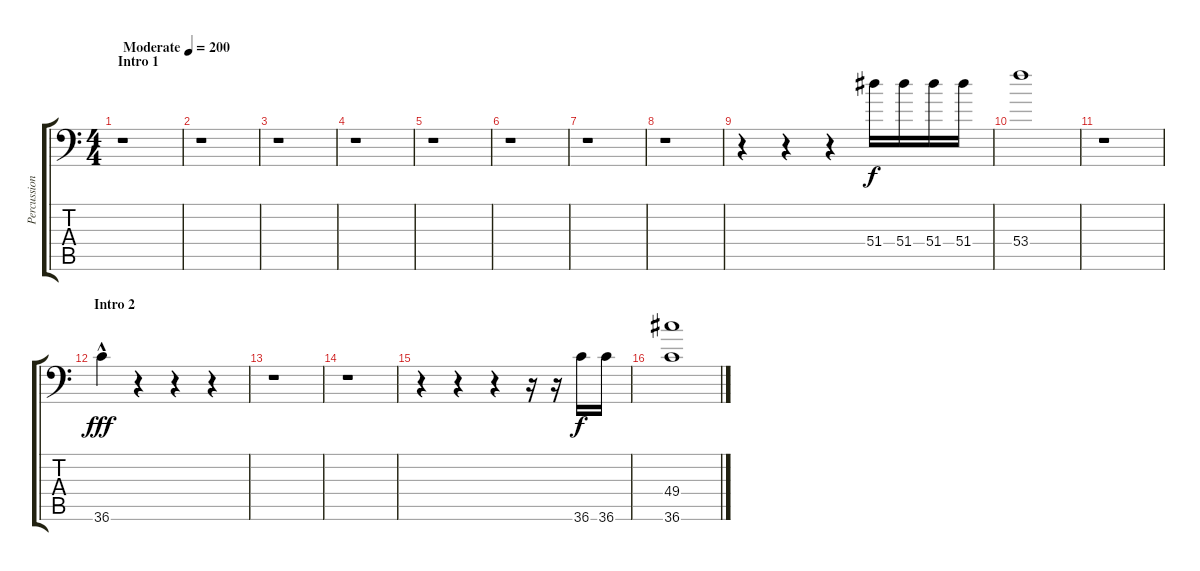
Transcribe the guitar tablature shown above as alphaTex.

\track ("Percussion" "Percussion") {instrument acousticgrandpiano}
\staff {score tabs}
\tuning (C-1 C-1 C-1 C-1 C-1 C-1) {hide}
\ts (4 4)
\section ("" "Intro 1")
\tempo (200 "Moderate")
\clef f4
\ks c
r.1{dy f instrument acousticgrandpiano} |
r.1 |
r.1 |
r.1 |
r.1 |
r.1 |
r.1 |
r.1 |
r.4 r.4 r.4 51.4.16 51.4.16 51.4.16 51.4.16 |
53.4.1 |
r.1 |
\section ("" "Intro 2")
36.6{hac}.4{dy fff} r.4 r.4 r.4 |
r.1 |
r.1 |
r.4 r.4 r.4 r.16 r.16 36.6.16{dy f} 36.6.16 |
(49.4 36.6).1
